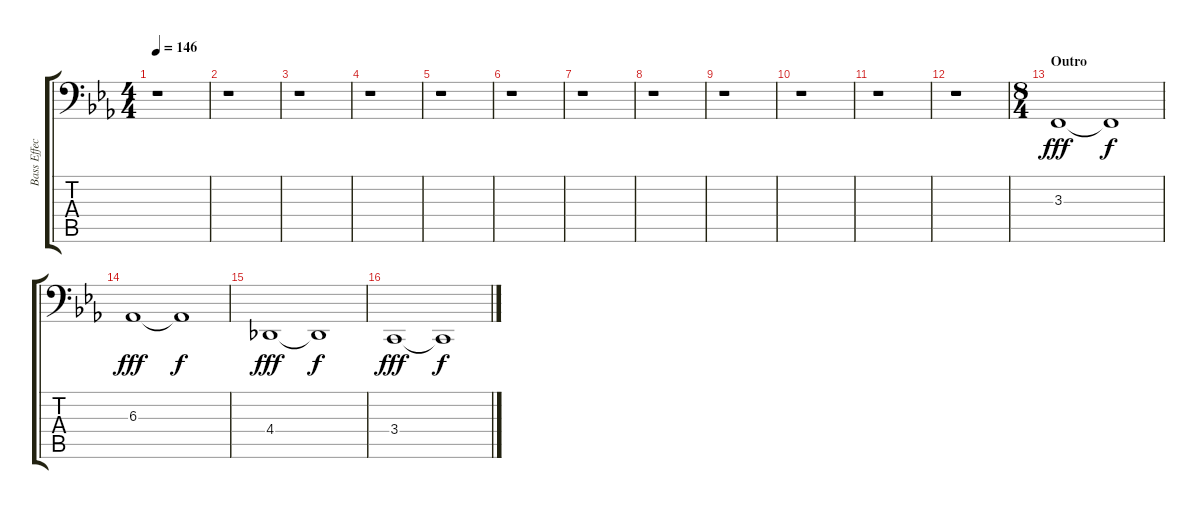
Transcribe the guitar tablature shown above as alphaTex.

\track ("Bass Effect" "Bass Effec") {instrument lead7fifths}
\staff {score tabs}
\tuning (C3 G2 D2 A1 E1 B0) {hide}
\ts (4 4)
\tempo 146
\clef f4
\ks eb
r.1{dy f} |
r.1 |
r.1 |
r.1 |
r.1 |
r.1 |
r.1 |
r.1 |
r.1 |
r.1 |
r.1 |
r.1 |
\ts (8 4)
\section ("" "Outro")
3.3.1{dy fff} 3.3{t}.1{dy f} |
6.3.1{dy fff} 6.3{t}.1{dy f} |
4.4.1{dy fff} 4.4{t}.1{dy f} |
3.4.1{dy fff} 3.4{t}.1{dy f}
